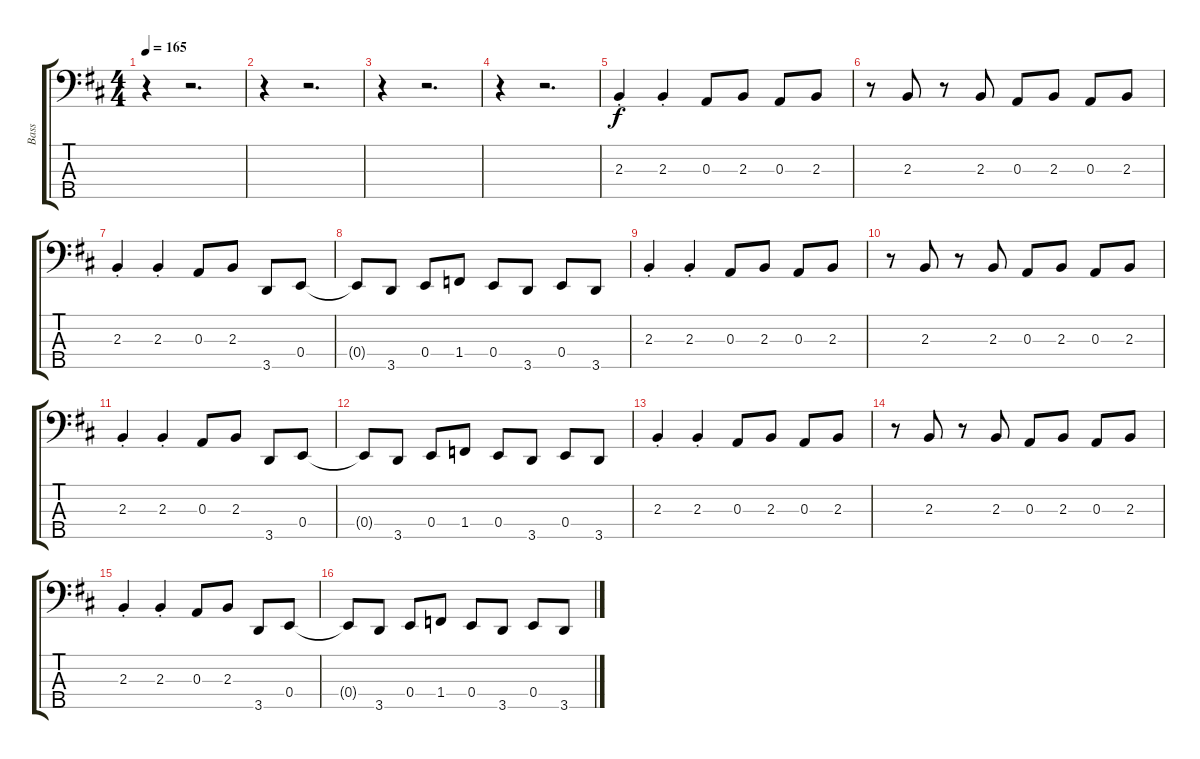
\track ("Bass" "Bass") {instrument electricbassfinger}
\staff {score tabs}
\tuning (G2 D2 A1 E1 B0) {hide}
\ts (4 4)
\tempo 165
\clef f4
\ks d
r.4{dy f} r.2{d} |
r.4 r.2{d} |
r.4 r.2{d} |
r.4 r.2{d} |
2.3{st}.4 2.3{st}.4 0.3.8 2.3.8 0.3.8 2.3.8 |
r.8 2.3.8 r.8 2.3.8 0.3.8 2.3.8 0.3.8 2.3.8 |
2.3{st}.4 2.3{st}.4 0.3.8 2.3.8 3.5.8 0.4.8 |
0.4{t}.8 3.5.8 0.4.8 1.4.8 0.4.8 3.5.8 0.4.8 3.5.8 |
2.3{st}.4 2.3{st}.4 0.3.8 2.3.8 0.3.8 2.3.8 |
r.8 2.3.8 r.8 2.3.8 0.3.8 2.3.8 0.3.8 2.3.8 |
2.3{st}.4 2.3{st}.4 0.3.8 2.3.8 3.5.8 0.4.8 |
0.4{t}.8 3.5.8 0.4.8 1.4.8 0.4.8 3.5.8 0.4.8 3.5.8 |
2.3{st}.4 2.3{st}.4 0.3.8 2.3.8 0.3.8 2.3.8 |
r.8 2.3.8 r.8 2.3.8 0.3.8 2.3.8 0.3.8 2.3.8 |
2.3{st}.4 2.3{st}.4 0.3.8 2.3.8 3.5.8 0.4.8 |
0.4{t}.8 3.5.8 0.4.8 1.4.8 0.4.8 3.5.8 0.4.8 3.5.8
